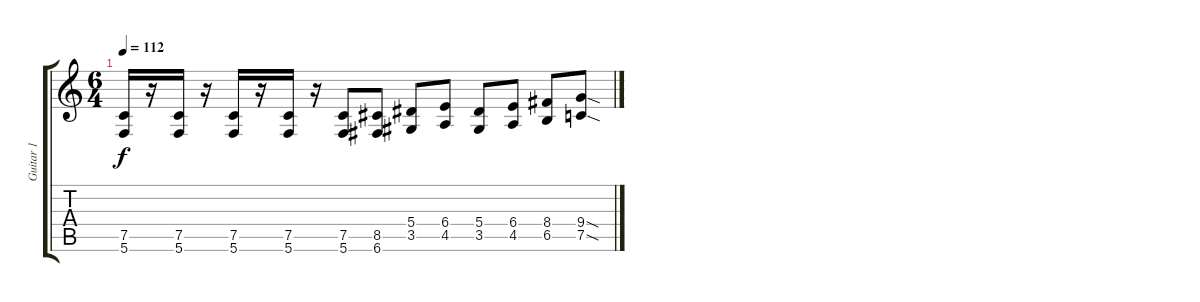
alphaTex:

\track ("Guitar 1" "Guitar 1") {instrument distortionguitar}
\staff {score tabs}
\tuning (C4 G3 Eb3 Bb2 F2 C2) {hide}
\ts (6 4)
\tempo 112
\clef g2
\ks c
(7.5 5.6).16{dy f} r.16 (7.5 5.6).16 r.16 (7.5 5.6).16 r.16 (7.5 5.6).16 r.16 (7.5 5.6).8 (8.5 6.6).8 (5.4 3.5).8 (6.4 4.5).8 (5.4 3.5).8 (6.4 4.5).8 (8.4 6.5).8 (9.4{sod} 7.5{sod}).8
